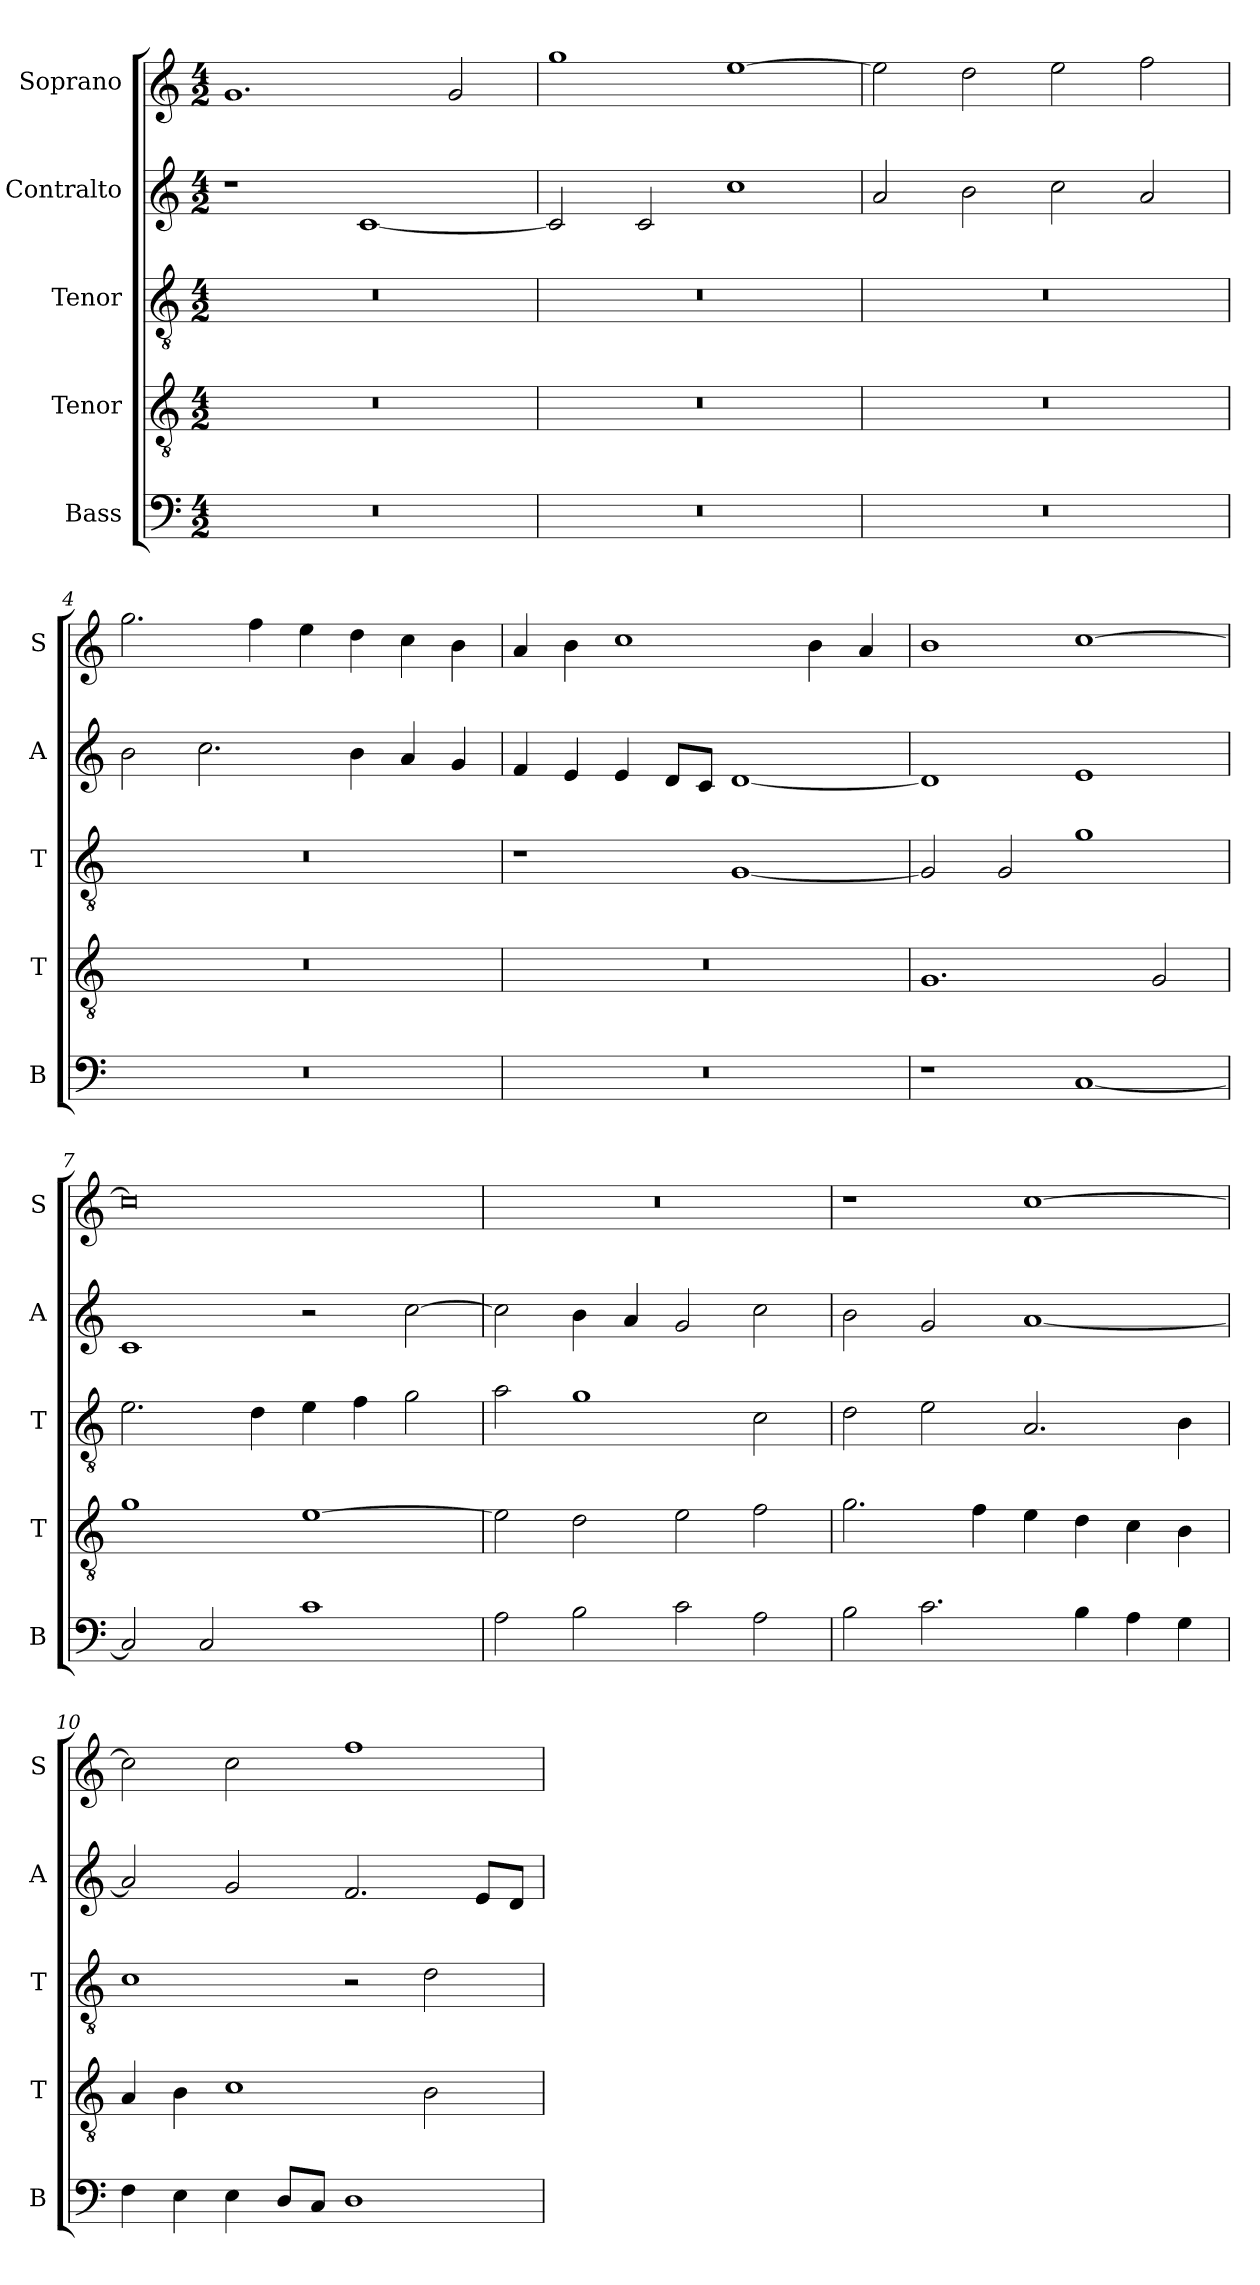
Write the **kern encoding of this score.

**kern	**kern	**kern	**kern	**kern
*part5	*part4	*part3	*part2	*part1
*staff5	*staff4	*staff3	*staff2	*staff1
*I"Bass	*I"Tenor	*I"Tenor	*I"Contralto	*I"Soprano
*I'B	*I'T	*I'T	*I'A	*I'S
*clefF4	*clefGv2	*clefGv2	*clefG2	*clefG2
*k[]	*k[]	*k[]	*k[]	*k[]
*C:ion	*C:ion	*C:ion	*C:ion	*C:ion
*M4/2	*M4/2	*M4/2	*M4/2	*M4/2
=1	=1	=1	=1	=1
0r	0r	0r	1r	1.g
.	.	.	[1c	.
.	.	.	.	2g
=2	=2	=2	=2	=2
0r	0r	0r	2c]	1gg
.	.	.	2c	.
.	.	.	1cc	[1ee
=3	=3	=3	=3	=3
0r	0r	0r	2a	2ee]
.	.	.	2b	2dd
.	.	.	2cc	2ee
.	.	.	2a	2ff
=4	=4	=4	=4	=4
0r	0r	0r	2b	2.gg
.	.	.	2.cc	.
.	.	.	.	4ff
.	.	.	.	4ee
.	.	.	4b	4dd
.	.	.	4a	4cc
.	.	.	4g	4b
=5	=5	=5	=5	=5
0r	0r	1r	4f	4a
.	.	.	4e	4b
.	.	.	4e	1cc
.	.	.	8d/L	.
.	.	.	8c/J	.
.	.	[1G	[1d	.
.	.	.	.	4b
.	.	.	.	4a
=6	=6	=6	=6	=6
1r	1.G	2G]	1d]	1b
.	.	2G	.	.
[1C	.	1g	1e	[1cc
.	2G	.	.	.
=7	=7	=7	=7	=7
2C]	1g	2.e	1c	0cc]
2C	.	.	.	.
.	.	4d	.	.
1c	[1e	4e	2r	.
.	.	4f	.	.
.	.	2g	[2cc	.
=8	=8	=8	=8	=8
2A	2e]	2a	2cc]	0r
2B	2d	1g	4b	.
.	.	.	4a	.
2c	2e	.	2g	.
2A	2f	2c	2cc	.
=9	=9	=9	=9	=9
2B	2.g	2d	2b	1r
2.c	.	2e	2g	.
.	4f	.	.	.
.	4e	2.A	[1a	[1cc
4B	4d	.	.	.
4A	4c	.	.	.
4G	4B	4B	.	.
=10	=10	=10	=10	=10
4F	4A	1c	2a]	2cc]
4E	4B	.	.	.
4E	1c	.	2g	2cc
8D/L	.	.	.	.
8C/J	.	.	.	.
1D	.	2r	2.f	1ff
.	2B	2d	.	.
.	.	.	8e/L	.
.	.	.	8d/J	.
=	=	=	=	=
*-	*-	*-	*-	*-
